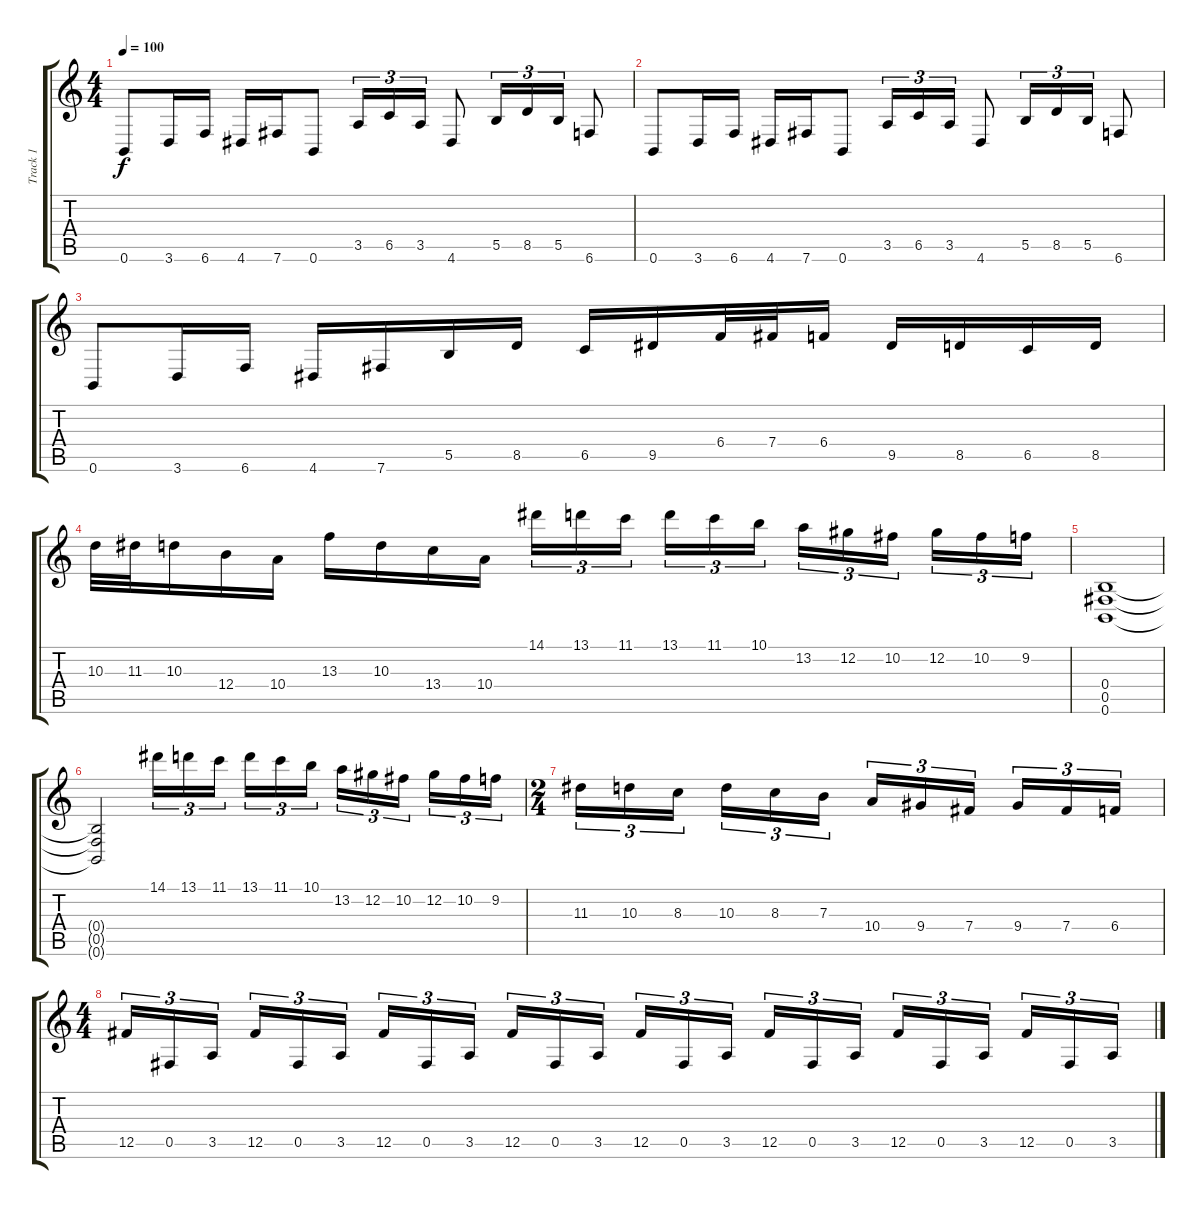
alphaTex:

\track ("Track 1" "Track 1") {instrument distortionguitar}
\staff {score tabs}
\tuning (Db4 Ab3 E3 B2 Gb2 B1) {hide}
\ts (4 4)
\tempo 100
\clef g2
\ks c
0.6.8{dy f} 3.6.16 6.6.16 4.6.16 7.6.16 0.6.8 3.5.16{tu (3 2)} 6.5.16{tu (3 2)} 3.5.16{tu (3 2)} 4.6.8 5.5.16{tu (3 2)} 8.5.16{tu (3 2)} 5.5.16{tu (3 2)} 6.6.8 |
0.6.8 3.6.16 6.6.16 4.6.16 7.6.16 0.6.8 3.5.16{tu (3 2)} 6.5.16{tu (3 2)} 3.5.16{tu (3 2)} 4.6.8 5.5.16{tu (3 2)} 8.5.16{tu (3 2)} 5.5.16{tu (3 2)} 6.6.8 |
0.6.8 3.6.16 6.6.16 4.6.16 7.6.16 5.5.16 8.5.16 6.5.16 9.5.16 6.4.32 7.4.32 6.4.16 9.5.16 8.5.16 6.5.16 8.5.16 |
10.3.32 11.3.32 10.3.16 12.4.16 10.4.16 13.3.16 10.3.16 13.4.16 10.4.16 14.1.16{tu (3 2)} 13.1.16{tu (3 2)} 11.1.16{tu (3 2) beam splitsecondary} 13.1.16{tu (3 2)} 11.1.16{tu (3 2)} 10.1.16{tu (3 2)} 13.2.16{tu (3 2)} 12.2.16{tu (3 2)} 10.2.16{tu (3 2) beam splitsecondary} 12.2.16{tu (3 2)} 10.2.16{tu (3 2)} 9.2.16{tu (3 2)} |
(0.4 0.5 0.6).1 |
(0.4{t} 0.5{t} 0.6{t}).2 14.1.16{tu (3 2)} 13.1.16{tu (3 2)} 11.1.16{tu (3 2) beam splitsecondary} 13.1.16{tu (3 2)} 11.1.16{tu (3 2)} 10.1.16{tu (3 2)} 13.2.16{tu (3 2)} 12.2.16{tu (3 2)} 10.2.16{tu (3 2) beam splitsecondary} 12.2.16{tu (3 2)} 10.2.16{tu (3 2)} 9.2.16{tu (3 2)} |
\ts (2 4)
11.3.16{tu (3 2)} 10.3.16{tu (3 2)} 8.3.16{tu (3 2) beam splitsecondary} 10.3.16{tu (3 2)} 8.3.16{tu (3 2)} 7.3.16{tu (3 2)} 10.4.16{tu (3 2)} 9.4.16{tu (3 2)} 7.4.16{tu (3 2) beam splitsecondary} 9.4.16{tu (3 2)} 7.4.16{tu (3 2)} 6.4.16{tu (3 2)} |
\ts (4 4)
12.5.16{tu (3 2)} 0.5.16{tu (3 2)} 3.5.16{tu (3 2) beam splitsecondary} 12.5.16{tu (3 2)} 0.5.16{tu (3 2)} 3.5.16{tu (3 2)} 12.5.16{tu (3 2)} 0.5.16{tu (3 2)} 3.5.16{tu (3 2) beam splitsecondary} 12.5.16{tu (3 2)} 0.5.16{tu (3 2)} 3.5.16{tu (3 2)} 12.5.16{tu (3 2)} 0.5.16{tu (3 2)} 3.5.16{tu (3 2) beam splitsecondary} 12.5.16{tu (3 2)} 0.5.16{tu (3 2)} 3.5.16{tu (3 2)} 12.5.16{tu (3 2)} 0.5.16{tu (3 2)} 3.5.16{tu (3 2) beam splitsecondary} 12.5.16{tu (3 2)} 0.5.16{tu (3 2)} 3.5.16{tu (3 2)}
